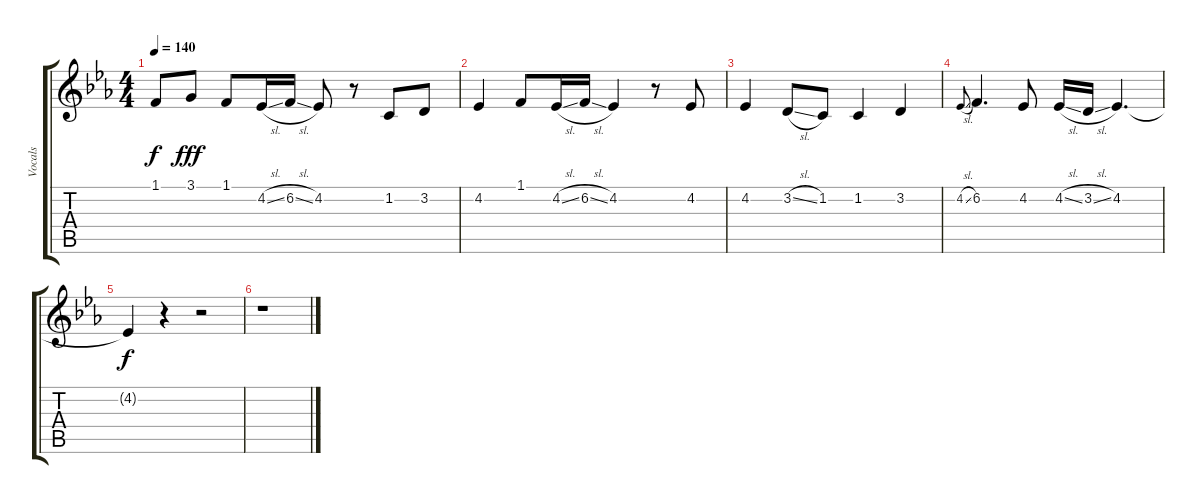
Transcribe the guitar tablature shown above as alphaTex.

\track ("Vocals" "Vocals") {instrument voiceoohs}
\staff {score tabs}
\tuning (E4 B3 G3 D3 A2 E2) {hide}
\ts (4 4)
\tempo 140
\clef g2
\ks eb
1.1{t}.8{dy f} 3.1.8{dy fff} 1.1.8 4.2{sl}.16 6.2{sl}.16 4.2.8 r.8 1.2.8 3.2.8 |
4.2.4 1.1.8 4.2{sl}.16 6.2{sl}.16 4.2.4 r.8 4.2.8 |
4.2.4 3.2{sl}.8 1.2.8 1.2.4 3.2.4 |
4.2{sl}.8{gr onbeat} 6.2.4{d} 4.2.8 4.2{sl}.16 3.2{sl}.16 4.2.4{d} |
4.2{t}.4{dy f} r.4 r.2 |
r.1
